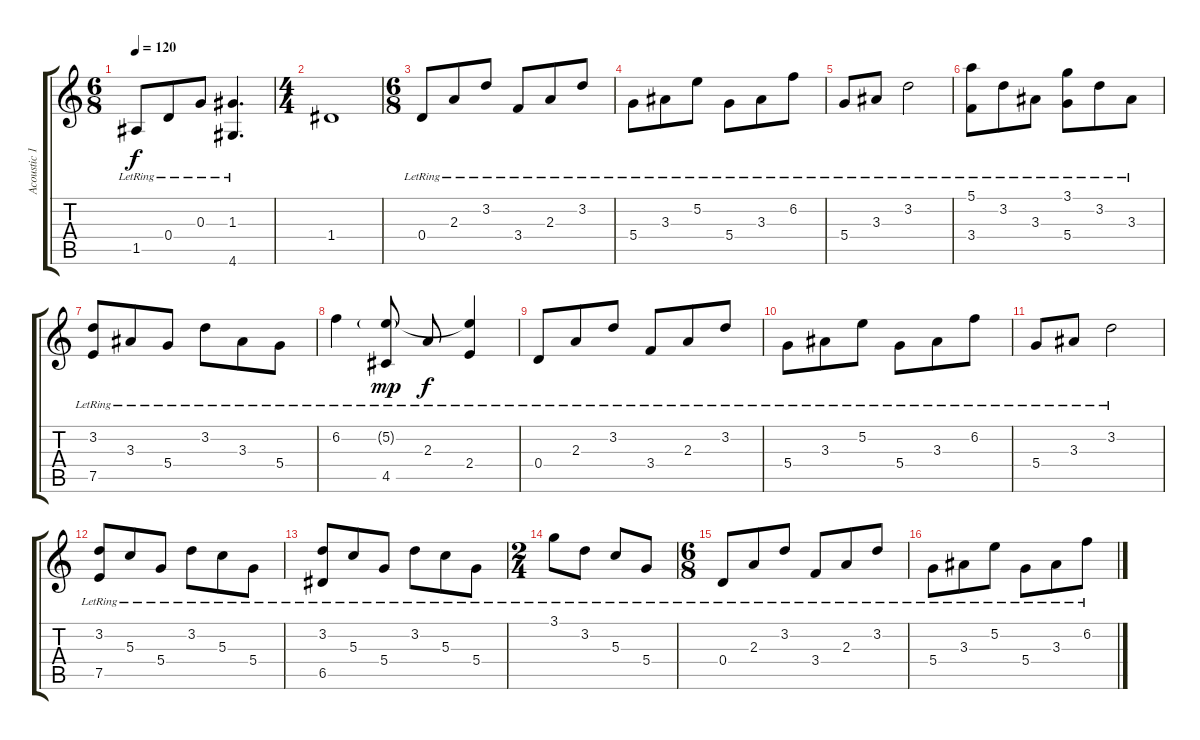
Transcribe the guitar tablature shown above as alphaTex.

\track ("Acoustic 1" "Acoustic 1") {instrument acousticguitarsteel}
\staff {score tabs}
\tuning (E4 B3 G3 D3 A2 E2) {hide}
\ts (6 8)
\tempo 120
\clef g2
\ks c
1.5{lr}.8{dy f} 0.4{lr}.8 0.3{lr}.8 (1.3 4.6{lr}).4{d} |
\ts (4 4)
1.4.1 |
\ts (6 8)
0.4{lr}.8 2.3{lr}.8 3.2{lr}.8 3.4{lr}.8 2.3{lr}.8 3.2{lr}.8 |
5.4{lr}.8 3.3{lr}.8 5.2{lr}.8 5.4{lr}.8 3.3{lr}.8 6.2{lr}.8 |
5.4{lr}.8 3.3{lr}.8 3.2{lr}.2 |
(5.1{lr} 3.4{lr}).8 3.2{lr}.8 3.3{lr}.8 (3.1{lr} 5.4{lr}).8 3.2{lr}.8 3.3{lr}.8 |
(3.2{lr} 7.5{lr}).8 3.3{lr}.8 5.4{lr}.8 3.2{lr}.8 3.3{lr}.8 5.4{lr}.8 |
6.2{lr}.4 (5.2{g lr} 4.5{lr}).8{dy mp} 2.3{lr}.8{dy f} (5.2{t} 2.4{lr}).4 |
0.4{lr}.8 2.3{lr}.8 3.2{lr}.8 3.4{lr}.8 2.3{lr}.8 3.2{lr}.8 |
5.4{lr}.8 3.3{lr}.8 5.2{lr}.8 5.4{lr}.8 3.3{lr}.8 6.2{lr}.8 |
5.4{lr}.8 3.3{lr}.8 3.2{lr}.2 |
(3.2{lr} 7.5{lr}).8 5.3{lr}.8 5.4{lr}.8 3.2{lr}.8 5.3{lr}.8 5.4{lr}.8 |
(3.2{lr} 6.5{lr}).8 5.3{lr}.8 5.4{lr}.8 3.2{lr}.8 5.3{lr}.8 5.4{lr}.8 |
\ts (2 4)
3.1{lr}.8 3.2{lr}.8 5.3{lr}.8 5.4{lr}.8 |
\ts (6 8)
0.4{lr}.8 2.3{lr}.8 3.2{lr}.8 3.4{lr}.8 2.3{lr}.8 3.2{lr}.8 |
5.4{lr}.8 3.3{lr}.8 5.2{lr}.8 5.4{lr}.8 3.3{lr}.8 6.2{lr}.8
